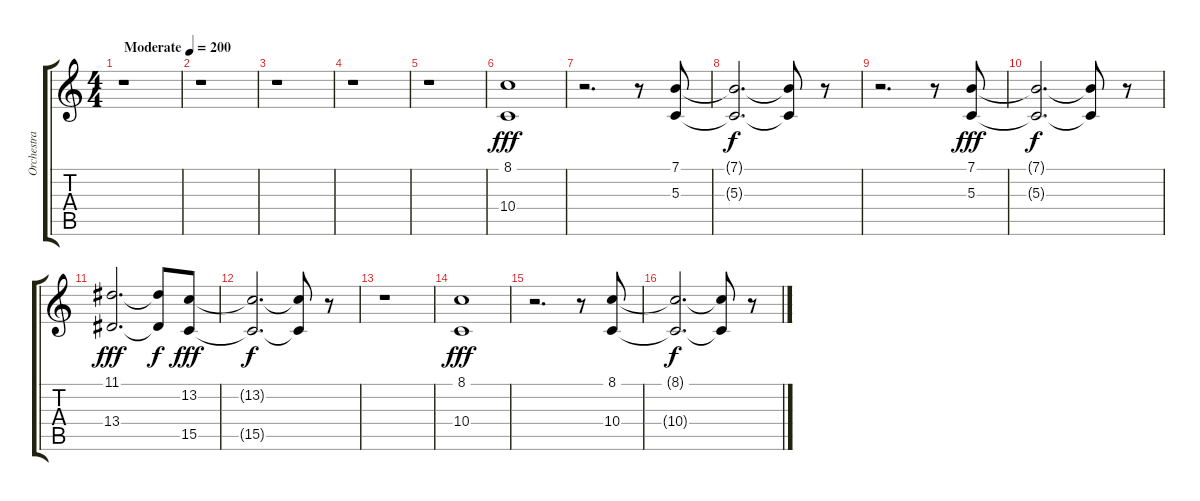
\track ("Orchestra Hit" "Orchestra ") {instrument orchestrahit}
\staff {score tabs}
\tuning (E4 B3 G3 D3 A2 E2) {hide}
\ts (4 4)
\tempo (200 "Moderate")
\clef g2
\ks c
r.1{dy fff instrument orchestrahit} |
r.1 |
r.1 |
r.1 |
r.1 |
(8.1 10.4).1 |
r.2{d} r.8 (7.1 5.3).8 |
(7.1{t} 5.3{t}).2{d dy f} (7.1{t} 5.3{t}).8 r.8 |
r.2{d} r.8 (7.1 5.3).8{dy fff} |
(7.1{t} 5.3{t}).2{d dy f} (7.1{t} 5.3{t}).8 r.8 |
(11.1 13.4).2{d dy fff} (11.1{t} 13.4{t}).8{dy f} (13.2 15.5).8{dy fff} |
(13.2{t} 15.5{t}).2{d dy f} (13.2{t} 15.5{t}).8 r.8 |
r.1 |
(8.1 10.4).1{dy fff} |
r.2{d} r.8 (8.1 10.4).8 |
(8.1{t} 10.4{t}).2{d dy f} (8.1{t} 10.4{t}).8 r.8
